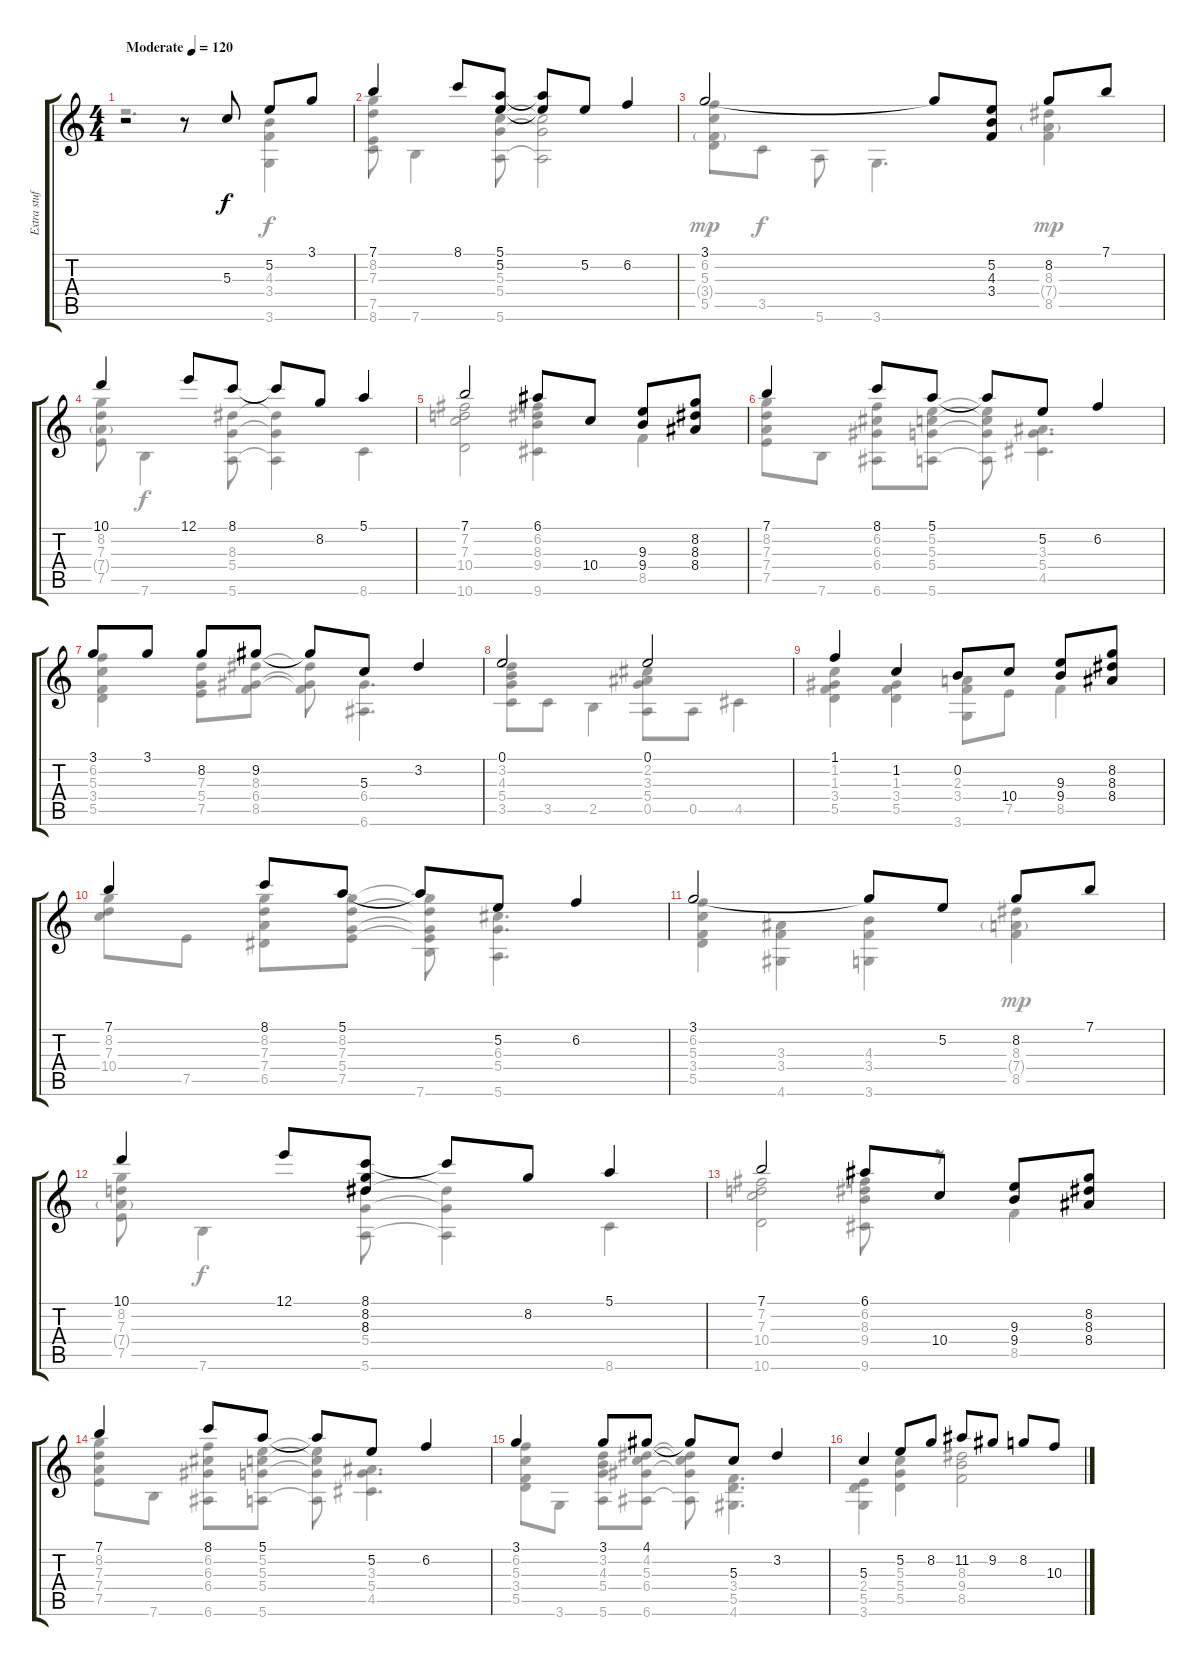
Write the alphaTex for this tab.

\track ("Extra stuff" "Extra stuf") {mute instrument electricguitarjazz}
\staff {score tabs}
\tuning (E4 B3 G3 D3 A2 E2) {hide}
\voice
\ts (4 4)
\tempo (120 "Moderate")
\clef g2
\ks c
r.2{dy f instrument electricguitarjazz} r.8 5.3.8 5.2.8 3.1.8 |
7.1.4 8.1.8 (5.1 5.2).8 (5.1{t} 5.2{t}).8 5.2.8 6.2.4 |
3.1.2 3.1{t}.8 (5.2 4.3 3.4).8 8.2.8 7.1.8 |
10.1.4 12.1.8 8.1.8 8.1{t}.8 8.2.8 5.1.4 |
7.1.2 6.1.8 10.4.8 (9.3 9.4).8 (8.2 8.3 8.4).8 |
7.1.4 8.1.8 5.1.8 5.1{t}.8 5.2.8 6.2.4 |
3.1.8 3.1.8 8.2.8 9.2.8 9.2{t}.8 5.3.8 3.2.4 |
0.1.2 0.1.2 |
1.1.4 1.2.4 0.2.8 10.4.8 (9.3 9.4).8 (8.2 8.3 8.4).8 |
7.1.4 8.1.8 5.1.8 5.1{t}.8 5.2.8 6.2.4 |
3.1.2 3.1{t}.8 5.2.8 8.2.8 7.1.8 |
10.1.4 12.1.8 (8.1 8.2 8.3).8 8.1{t}.8 8.2.8 5.1.4 |
7.1.2 6.1.8 10.4.8 (9.3 9.4).8 (8.2 8.3 8.4).8 |
7.1.4 8.1.8 5.1.8 5.1{t}.8 5.2.8 6.2.4 |
3.1.4 3.1.8 4.1.8 4.1{t}.8 5.3.8 3.2.4 |
5.3.4 5.2.8 8.2.8 11.2.8 9.2.8 8.2.8 10.3.8
\voice
\clef g2
\ottava regular
\simile none
\ks c
r.2{d dy f} (4.3 3.4 3.6).4 |
(8.2 7.3 7.5 8.6).8 7.6.4 (5.3 5.4 5.6).8 (5.3{t} 5.4{t} 5.6{t}).2 |
(6.2 5.3 3.4{g} 5.5).8{dy mp} 3.5.8{dy f} 5.6.8 3.6.4{d} (8.3 7.4{g} 8.5).4{dy mp} |
(8.2 7.3 7.4{g} 7.5).8 7.6.4{dy f} (8.3 5.4 5.6).8 (8.3{t} 5.4{t} 5.6{t}).4 8.6.4 |
(7.2 7.3 10.4 10.6).2 (6.2 8.3 9.4 9.6).4 8.5.4 |
(8.2 7.3 7.4 7.5).8 7.6.8 (6.2 6.3 6.4 6.6).8 (5.2 5.3 5.4 5.6).8 (5.2{t} 5.3{t} 5.4{t} 5.6{t}).8 (3.3 5.4 4.5).4{d} |
(6.2 5.3 3.4 5.5).4 (7.3 5.4 7.5).8 (8.3 6.4 8.5).8 (8.3{t} 6.4{t} 8.5{t}).8 (6.4 6.6).4{d} |
(3.2 4.3 5.4 3.5).8 3.5.8 2.5.4 (2.2 3.3 5.4 0.5).8 0.5.8 4.5.4 |
(1.2 1.3 3.4 5.5).4 (1.3 3.4 5.5).4 (2.3 3.4 3.6).8 7.5.8 8.5.4 |
(8.2 7.3 10.4).8 7.5.8 (8.2 7.3 7.4 6.5).8 (8.2 7.3 5.4 7.5).8 (8.2{t} 7.3{t} 5.4{t} 7.5{t} 7.6).8 (6.3 5.4 5.6).4{d} |
(6.2 5.3 3.4 5.5).4 (3.3 3.4 4.6).4 (4.3 3.4 3.6).4 (8.3 7.4{g} 8.5).4{dy mp} |
(8.2 7.3 7.4{g} 7.5).8 7.6.4{dy f} (8.3 5.4 5.6).8 (8.3{t} 5.4{t} 5.6{t}).4 8.6.4 |
(7.2 7.3 10.4 10.6).2 (6.2 8.3 9.4 9.6).8 r.8 8.5.4 |
(8.2 7.3 7.4 7.5).8 7.6.8 (6.2 6.3 6.4 6.6).8 (5.2 5.3 5.4 5.6).8 (5.2{t} 5.3{t} 5.4{t} 5.6{t}).8 (3.3 5.4 4.5).4{d} |
(6.2 5.3 3.4 5.5).8 3.6.8 (3.2 4.3 5.4 5.6).8 (4.2 5.3 6.4 6.6).8 (4.2{t} 5.3{t} 6.4{t} 6.6{t}).8 (3.4 5.5 4.6).4{d} |
(2.4 5.5 3.6).4 (5.3 5.4 5.5).4 (8.3 9.4 8.5).2
